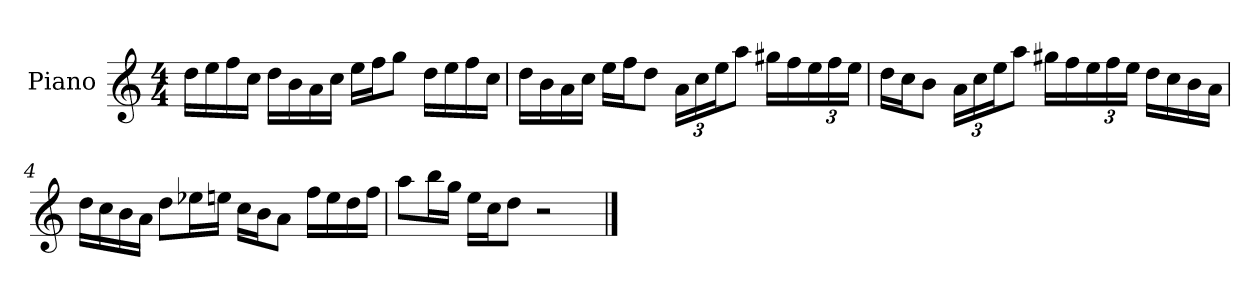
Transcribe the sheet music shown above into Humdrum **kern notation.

**kern
*part1
*staff1
*I"Piano
*I'P-no
*clefG2
*k[]
*M4/4
*MM90
=1
16dd\LL
16ee\
16ff\
16cc\JJ
16dd\LL
16b\
16a\
16cc\JJ
16ee\LL
16ff\J
8gg\J
16dd\LL
16ee\
16ff\
16cc\JJ
=2
16dd\LL
16b\
16a\
16cc\JJ
16ee\LL
16ff\J
8dd\J
*Xbrackettup
24a\LL
24cc\
24ee\J
8aa\J
16gg#X\LL
16ff\
24ee\
24ff\
24ee\JJ
!!LO:LB:g=z
=3
16dd\LL
16cc\J
8b\J
24a\LL
24cc\
24ee\J
8aa\J
16gg#X\LL
16ff\
24ee\
24ff\
24ee\JJ
16dd\LL
16cc\
16b\
16a\JJ
=4
16dd\LL
16cc\
16b\
16a\JJ
8dd\L
16ee-X\L
16een\JJ
16cc\LL
16b\J
8a\J
16ff\LL
16ee\
16dd\
16ff\JJ
=5
8aa\L
16bb\L
16gg\JJ
16ee\LL
16cc\J
8dd\J
2r
==
*-
